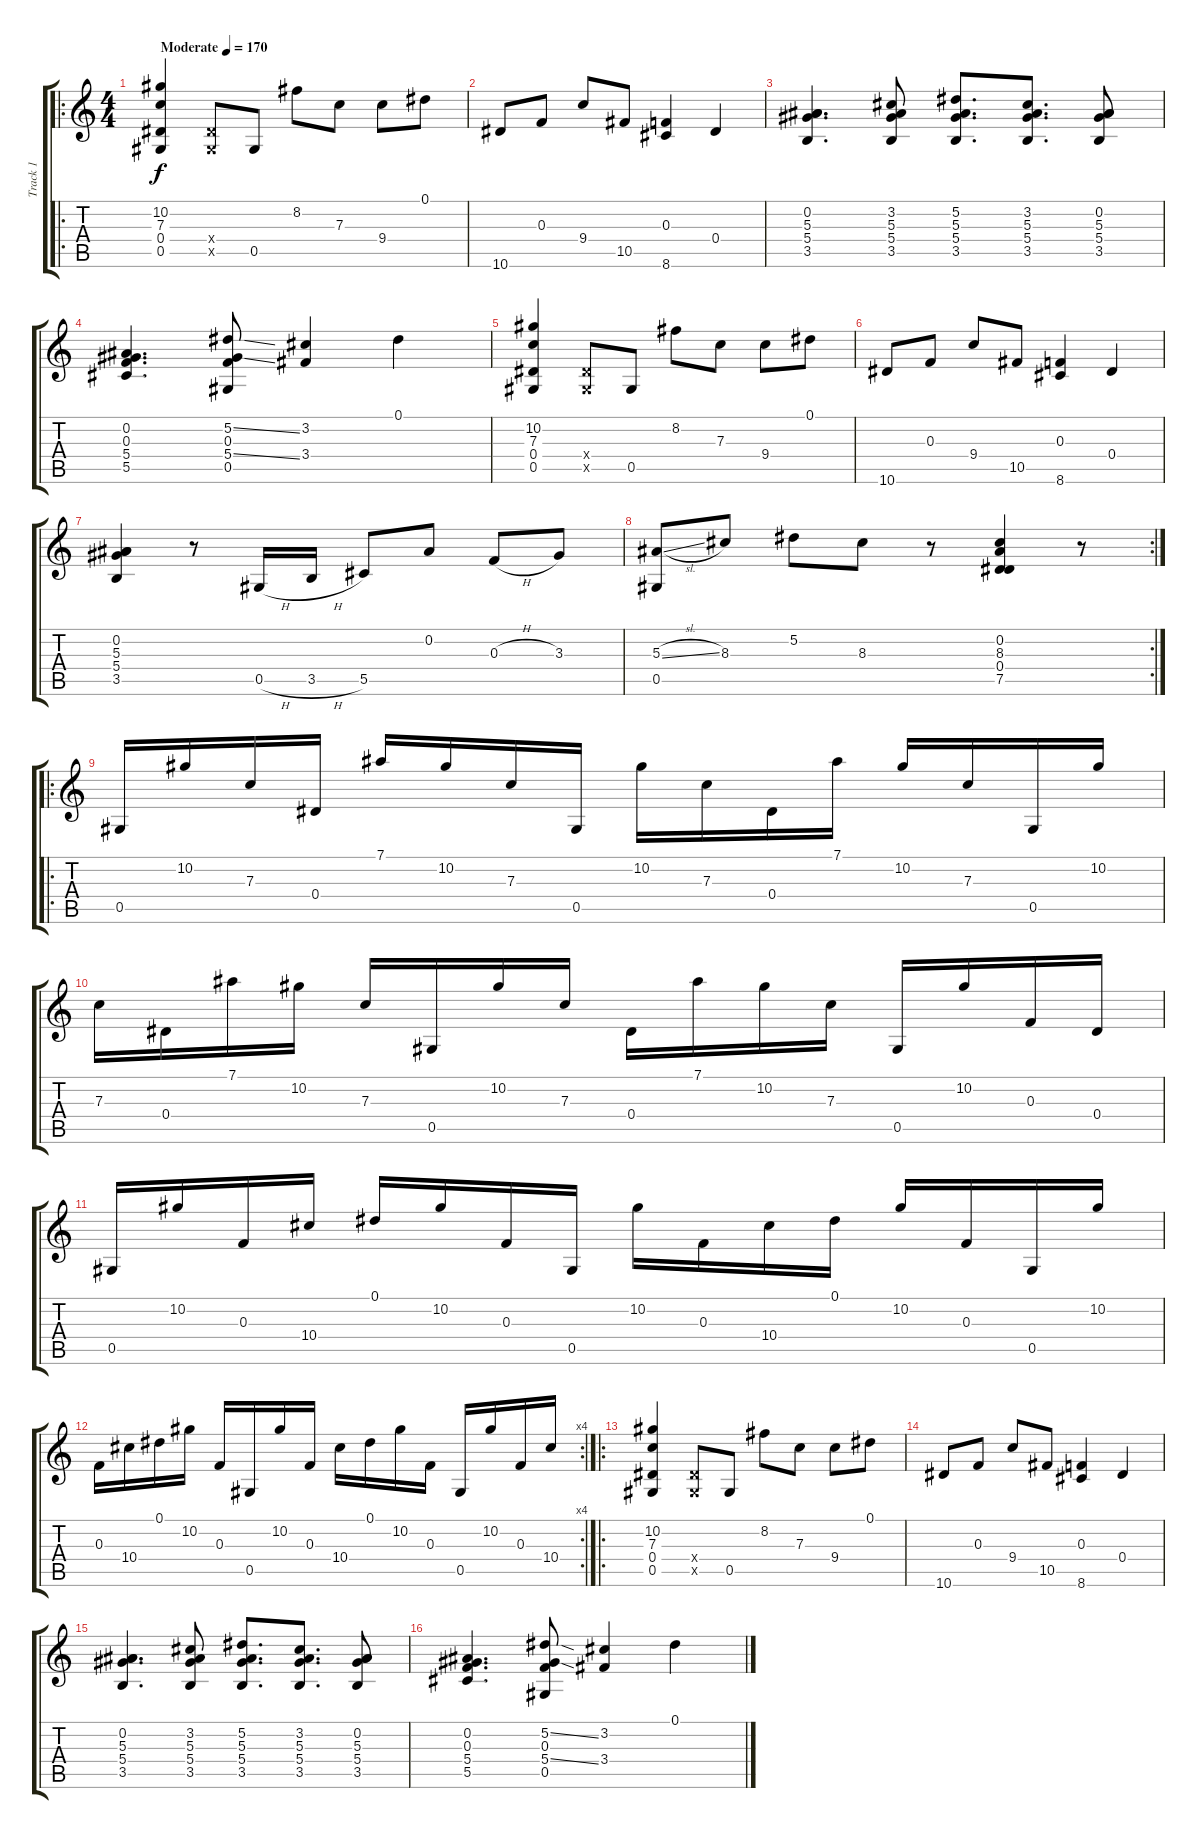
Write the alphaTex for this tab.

\track ("Track 1" "Track 1") {instrument electricguitarjazz}
\staff {score tabs}
\tuning (Eb4 Bb3 F3 Eb3 Ab2 F2) {hide}
\ro
\ts (4 4)
\tempo (170 "Moderate")
\clef g2
\ks c
(10.2 7.3 0.4 0.5).4{dy f instrument electricguitarjazz} (0.4{x} 0.5{x}).8 0.5.8 8.2.8 7.3.8 9.4.8 0.1.8 |
10.6.8 0.3.8 9.4.8 10.5.8 (0.3 8.6).4 0.4.4 |
(0.2 5.3 5.4 3.5).4{d} (3.2 5.3 5.4 3.5).8 (5.2 5.3 5.4 3.5).8{d} (3.2 5.3 5.4 3.5).8{d} (0.2 5.3 5.4 3.5).8 |
(0.2 0.3 5.4 5.5).4{d} (5.2{ss} 0.3 5.4{ss} 0.5).8 (3.2 3.4).4 0.1.4 |
(10.2 7.3 0.4 0.5).4 (0.4{x} 0.5{x}).8 0.5.8 8.2.8 7.3.8 9.4.8 0.1.8 |
10.6.8 0.3.8 9.4.8 10.5.8 (0.3 8.6).4 0.4.4 |
(0.2 5.3 5.4 3.5).4 r.8 0.5{h}.16 3.5{h}.16 5.5.8 0.2.8 0.3{h}.8 3.3.8 |
\rc 2
(5.3{sl} 0.5).8 8.3.8 5.2.8 8.3.8 r.8 (0.2 8.3 0.4 7.5).4 r.8 |
\ro
0.5.16 10.2.16 7.3.16 0.4.16 7.1.16 10.2.16 7.3.16 0.5.16 10.2.16 7.3.16 0.4.16 7.1.16 10.2.16 7.3.16 0.5.16 10.2.16 |
7.3.16 0.4.16 7.1.16 10.2.16 7.3.16 0.5.16 10.2.16 7.3.16 0.4.16 7.1.16 10.2.16 7.3.16 0.5.16 10.2.16 0.3.16 0.4.16 |
0.5.16 10.2.16 0.3.16 10.4.16 0.1.16 10.2.16 0.3.16 0.5.16 10.2.16 0.3.16 10.4.16 0.1.16 10.2.16 0.3.16 0.5.16 10.2.16 |
\rc 4
0.3.16 10.4.16 0.1.16 10.2.16 0.3.16 0.5.16 10.2.16 0.3.16 10.4.16 0.1.16 10.2.16 0.3.16 0.5.16 10.2.16 0.3.16 10.4.16 |
\ro
(10.2 7.3 0.4 0.5).4 (0.4{x} 0.5{x}).8 0.5.8 8.2.8 7.3.8 9.4.8 0.1.8 |
10.6.8 0.3.8 9.4.8 10.5.8 (0.3 8.6).4 0.4.4 |
(0.2 5.3 5.4 3.5).4{d} (3.2 5.3 5.4 3.5).8 (5.2 5.3 5.4 3.5).8{d} (3.2 5.3 5.4 3.5).8{d} (0.2 5.3 5.4 3.5).8 |
(0.2 0.3 5.4 5.5).4{d} (5.2{ss} 0.3 5.4{ss} 0.5).8 (3.2 3.4).4 0.1.4
